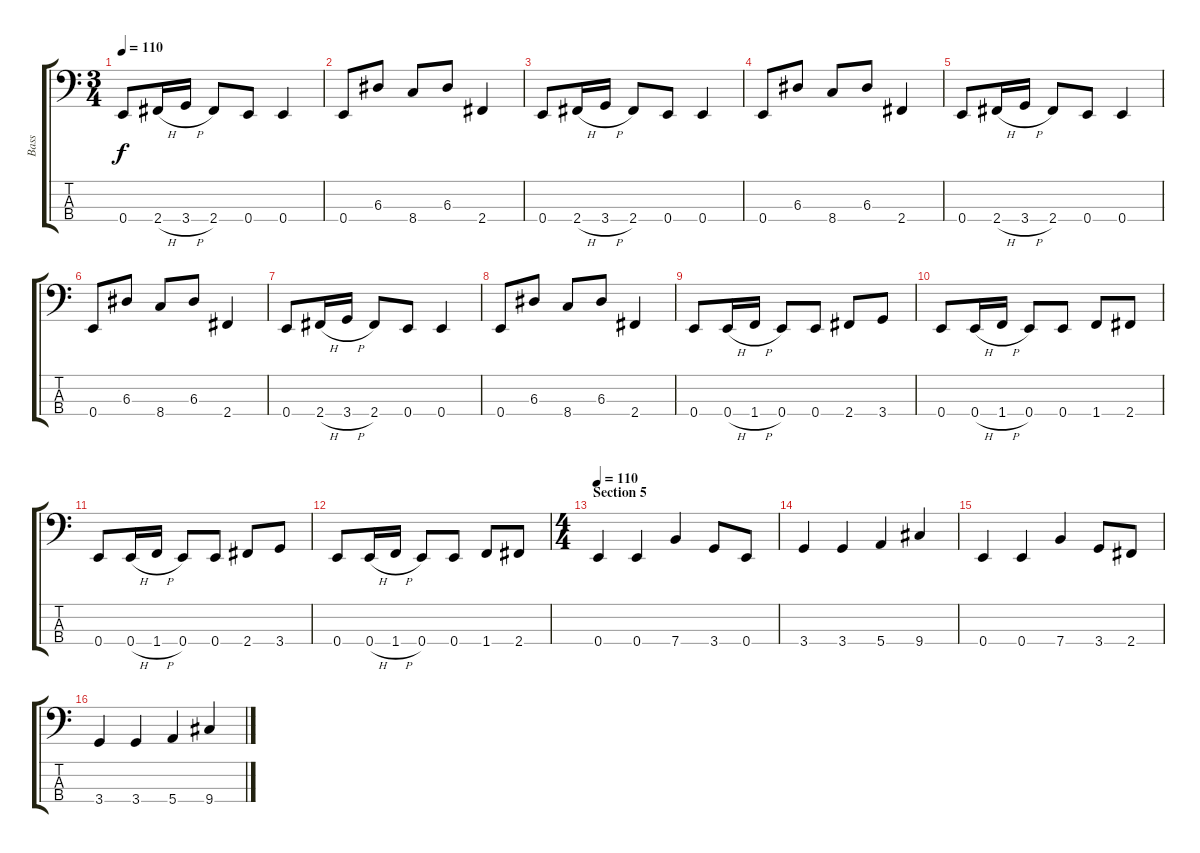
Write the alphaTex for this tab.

\track ("Bass" "Bass") {instrument electricbassfinger}
\staff {score tabs}
\tuning (G2 D2 A1 E1) {hide}
\ts (3 4)
\tempo 110
\clef f4
\ks c
0.4.8{dy f} 2.4{h}.16 3.4{h}.16 2.4.8 0.4.8 0.4.4 |
0.4.8 6.3.8 8.4.8 6.3.8 2.4.4 |
0.4.8 2.4{h}.16 3.4{h}.16 2.4.8 0.4.8 0.4.4 |
0.4.8 6.3.8 8.4.8 6.3.8 2.4.4 |
0.4.8 2.4{h}.16 3.4{h}.16 2.4.8 0.4.8 0.4.4 |
0.4.8 6.3.8 8.4.8 6.3.8 2.4.4 |
0.4.8 2.4{h}.16 3.4{h}.16 2.4.8 0.4.8 0.4.4 |
0.4.8 6.3.8 8.4.8 6.3.8 2.4.4 |
0.4.8 0.4{h}.16 1.4{h}.16 0.4.8 0.4.8 2.4.8 3.4.8 |
0.4.8 0.4{h}.16 1.4{h}.16 0.4.8 0.4.8 1.4.8 2.4.8 |
0.4.8 0.4{h}.16 1.4{h}.16 0.4.8 0.4.8 2.4.8 3.4.8 |
0.4.8 0.4{h}.16 1.4{h}.16 0.4.8 0.4.8 1.4.8 2.4.8 |
\ts (4 4)
\section ("" "Section 5")
\tempo 110
0.4.4 0.4.4 7.4.4 3.4.8 0.4.8 |
3.4.4 3.4.4 5.4.4 9.4.4 |
0.4.4 0.4.4 7.4.4 3.4.8 2.4.8 |
3.4.4 3.4.4 5.4.4 9.4.4
